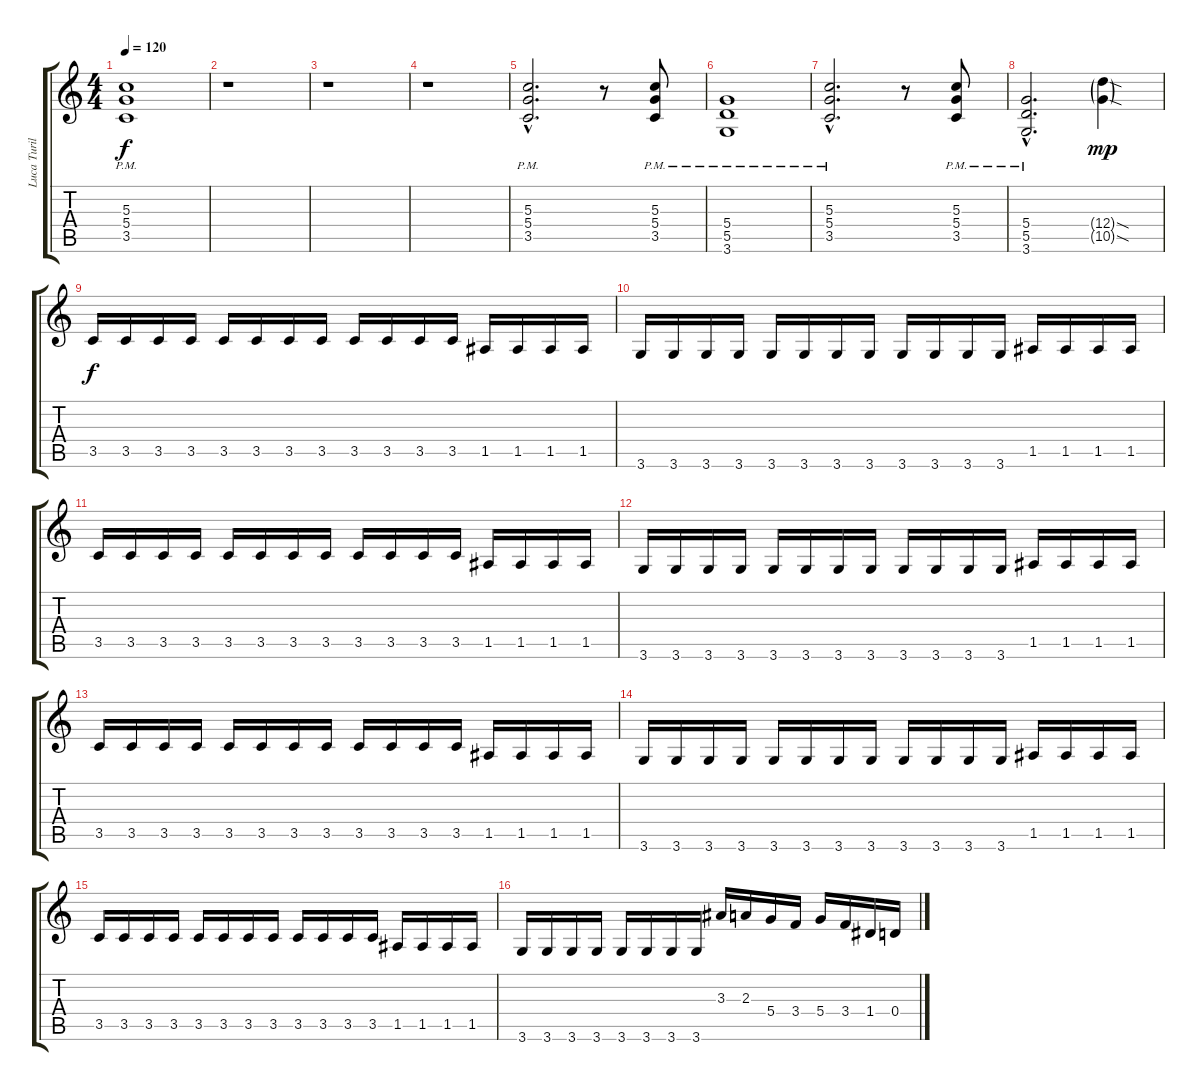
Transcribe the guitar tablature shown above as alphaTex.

\track ("Luca Turilli - Rhythm Guitar" "Luca Turil") {instrument overdrivenguitar}
\staff {score tabs}
\tuning (E4 B3 G3 D3 A2 E2) {hide}
\ts (4 4)
\tempo 120
\clef g2
\ks c
(5.3{pm} 5.4{pm} 3.5{pm}).1{dy f} |
r.1 |
r.1 |
r.1 |
(5.3{hac pm} 5.4{hac pm} 3.5{hac pm}).2{d} r.8 (5.3{pm} 5.4{pm} 3.5{pm}).8 |
(5.4{pm} 5.5{pm} 3.6{pm}).1 |
(5.3{hac pm} 5.4{hac pm} 3.5{hac pm}).2{d} r.8 (5.3{pm} 5.4{pm} 3.5{pm}).8 |
(5.4{hac pm} 5.5{hac pm} 3.6{hac pm}).2{d} (12.4{sod g} 10.5{sod g}).4{dy mp} |
3.5.16{dy f} 3.5.16 3.5.16 3.5.16 3.5.16 3.5.16 3.5.16 3.5.16 3.5.16 3.5.16 3.5.16 3.5.16 1.5.16 1.5.16 1.5.16 1.5.16 |
3.6.16 3.6.16 3.6.16 3.6.16 3.6.16 3.6.16 3.6.16 3.6.16 3.6.16 3.6.16 3.6.16 3.6.16 1.5.16 1.5.16 1.5.16 1.5.16 |
3.5.16 3.5.16 3.5.16 3.5.16 3.5.16 3.5.16 3.5.16 3.5.16 3.5.16 3.5.16 3.5.16 3.5.16 1.5.16 1.5.16 1.5.16 1.5.16 |
3.6.16 3.6.16 3.6.16 3.6.16 3.6.16 3.6.16 3.6.16 3.6.16 3.6.16 3.6.16 3.6.16 3.6.16 1.5.16 1.5.16 1.5.16 1.5.16 |
3.5.16 3.5.16 3.5.16 3.5.16 3.5.16 3.5.16 3.5.16 3.5.16 3.5.16 3.5.16 3.5.16 3.5.16 1.5.16 1.5.16 1.5.16 1.5.16 |
3.6.16 3.6.16 3.6.16 3.6.16 3.6.16 3.6.16 3.6.16 3.6.16 3.6.16 3.6.16 3.6.16 3.6.16 1.5.16 1.5.16 1.5.16 1.5.16 |
3.5.16 3.5.16 3.5.16 3.5.16 3.5.16 3.5.16 3.5.16 3.5.16 3.5.16 3.5.16 3.5.16 3.5.16 1.5.16 1.5.16 1.5.16 1.5.16 |
3.6.16 3.6.16 3.6.16 3.6.16 3.6.16 3.6.16 3.6.16 3.6.16 3.3.16 2.3.16 5.4.16 3.4.16 5.4.16 3.4.16 1.4.16 0.4.16
